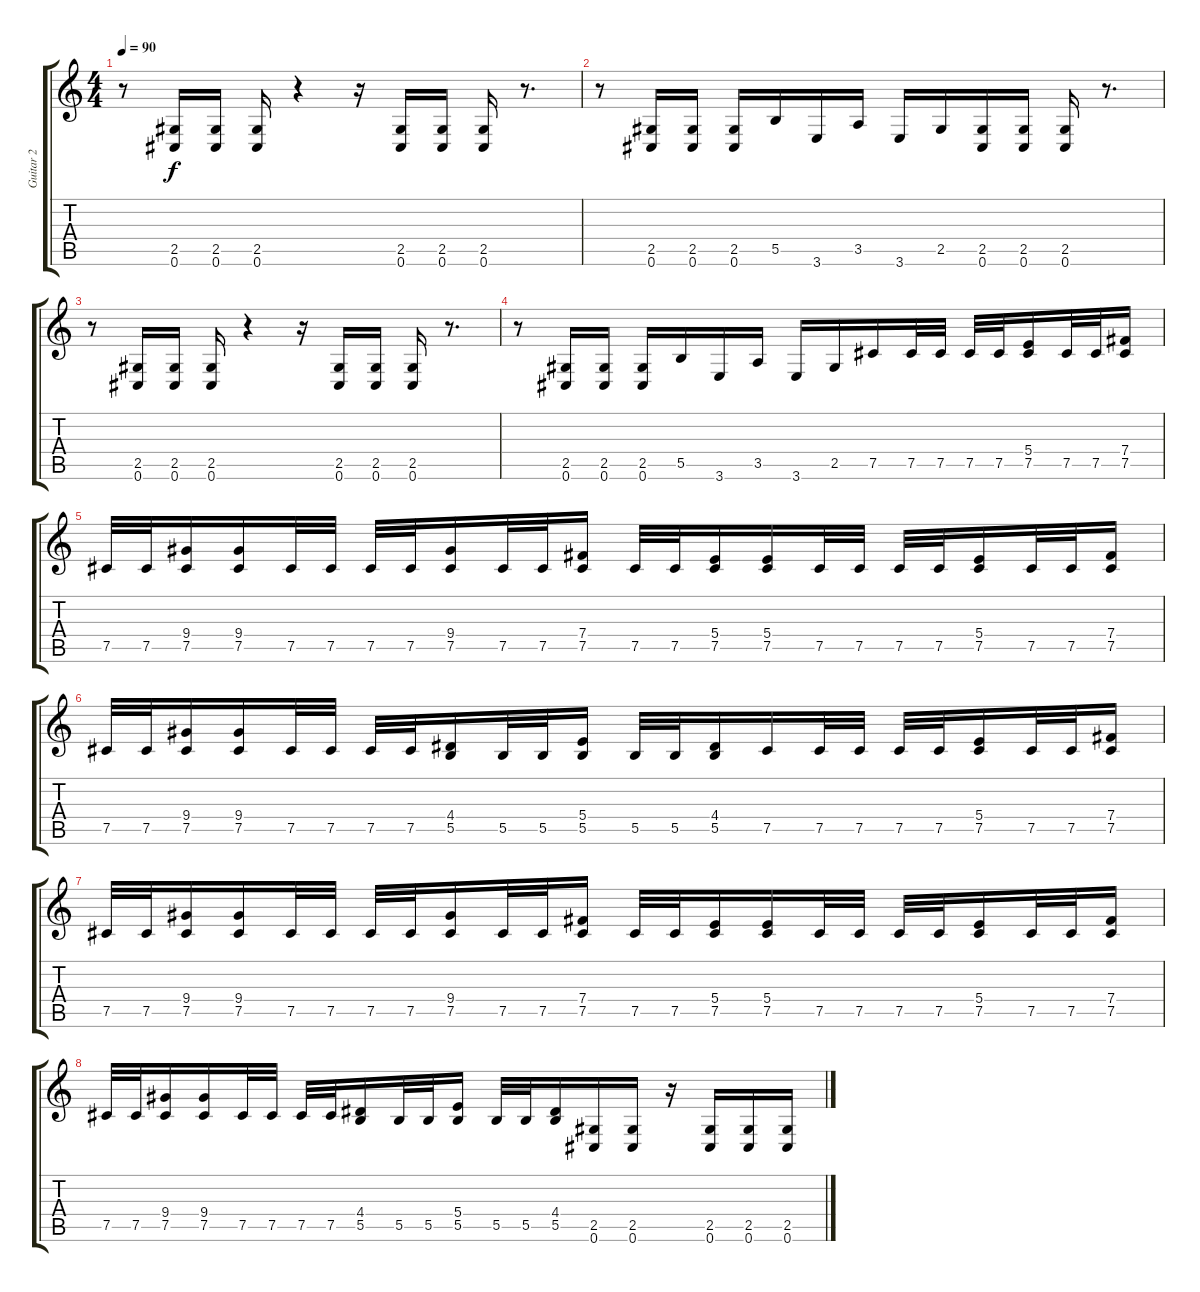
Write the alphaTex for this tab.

\track ("Guitar 2" "Guitar 2") {instrument distortionguitar}
\staff {score tabs}
\tuning (Db4 Ab3 E3 B2 Gb2 Db2) {hide}
\ts (4 4)
\tempo 90
\clef g2
\ks c
r.8{dy f} (2.5 0.6).16 (2.5 0.6).16 (2.5 0.6).16 r.4 r.16 (2.5 0.6).16 (2.5 0.6).16 (2.5 0.6).16 r.8{d} |
r.8 (2.5 0.6).16 (2.5 0.6).16 (2.5 0.6).16 5.5.16 3.6.16 3.5.16 3.6.16 2.5.16 (2.5 0.6).16 (2.5 0.6).16 (2.5 0.6).16 r.8{d} |
r.8 (2.5 0.6).16 (2.5 0.6).16 (2.5 0.6).16 r.4 r.16 (2.5 0.6).16 (2.5 0.6).16 (2.5 0.6).16 r.8{d} |
r.8 (2.5 0.6).16 (2.5 0.6).16 (2.5 0.6).16 5.5.16 3.6.16 3.5.16 3.6.16 2.5.16 7.5.16 7.5.32 7.5.32 7.5.32 7.5.32 (5.4 7.5).16 7.5.32 7.5.32 (7.4 7.5).16 |
7.5.32 7.5.32 (9.4 7.5).16 (9.4 7.5).16 7.5.32 7.5.32 7.5.32 7.5.32 (9.4 7.5).16 7.5.32 7.5.32 (7.4 7.5).16 7.5.32 7.5.32 (5.4 7.5).16 (5.4 7.5).16 7.5.32 7.5.32 7.5.32 7.5.32 (5.4 7.5).16 7.5.32 7.5.32 (7.4 7.5).16 |
7.5.32 7.5.32 (9.4 7.5).16 (9.4 7.5).16 7.5.32 7.5.32 7.5.32 7.5.32 (4.4 5.5).16 5.5.32 5.5.32 (5.4 5.5).16 5.5.32 5.5.32 (4.4 5.5).16 7.5.16 7.5.32 7.5.32 7.5.32 7.5.32 (5.4 7.5).16 7.5.32 7.5.32 (7.4 7.5).16 |
7.5.32 7.5.32 (9.4 7.5).16 (9.4 7.5).16 7.5.32 7.5.32 7.5.32 7.5.32 (9.4 7.5).16 7.5.32 7.5.32 (7.4 7.5).16 7.5.32 7.5.32 (5.4 7.5).16 (5.4 7.5).16 7.5.32 7.5.32 7.5.32 7.5.32 (5.4 7.5).16 7.5.32 7.5.32 (7.4 7.5).16 |
7.5.32 7.5.32 (9.4 7.5).16 (9.4 7.5).16 7.5.32 7.5.32 7.5.32 7.5.32 (4.4 5.5).16 5.5.32 5.5.32 (5.4 5.5).16 5.5.32 5.5.32 (4.4 5.5).16 (2.5 0.6).16 (2.5 0.6).16 r.16 (2.5 0.6).16 (2.5 0.6).16 (2.5 0.6).16
